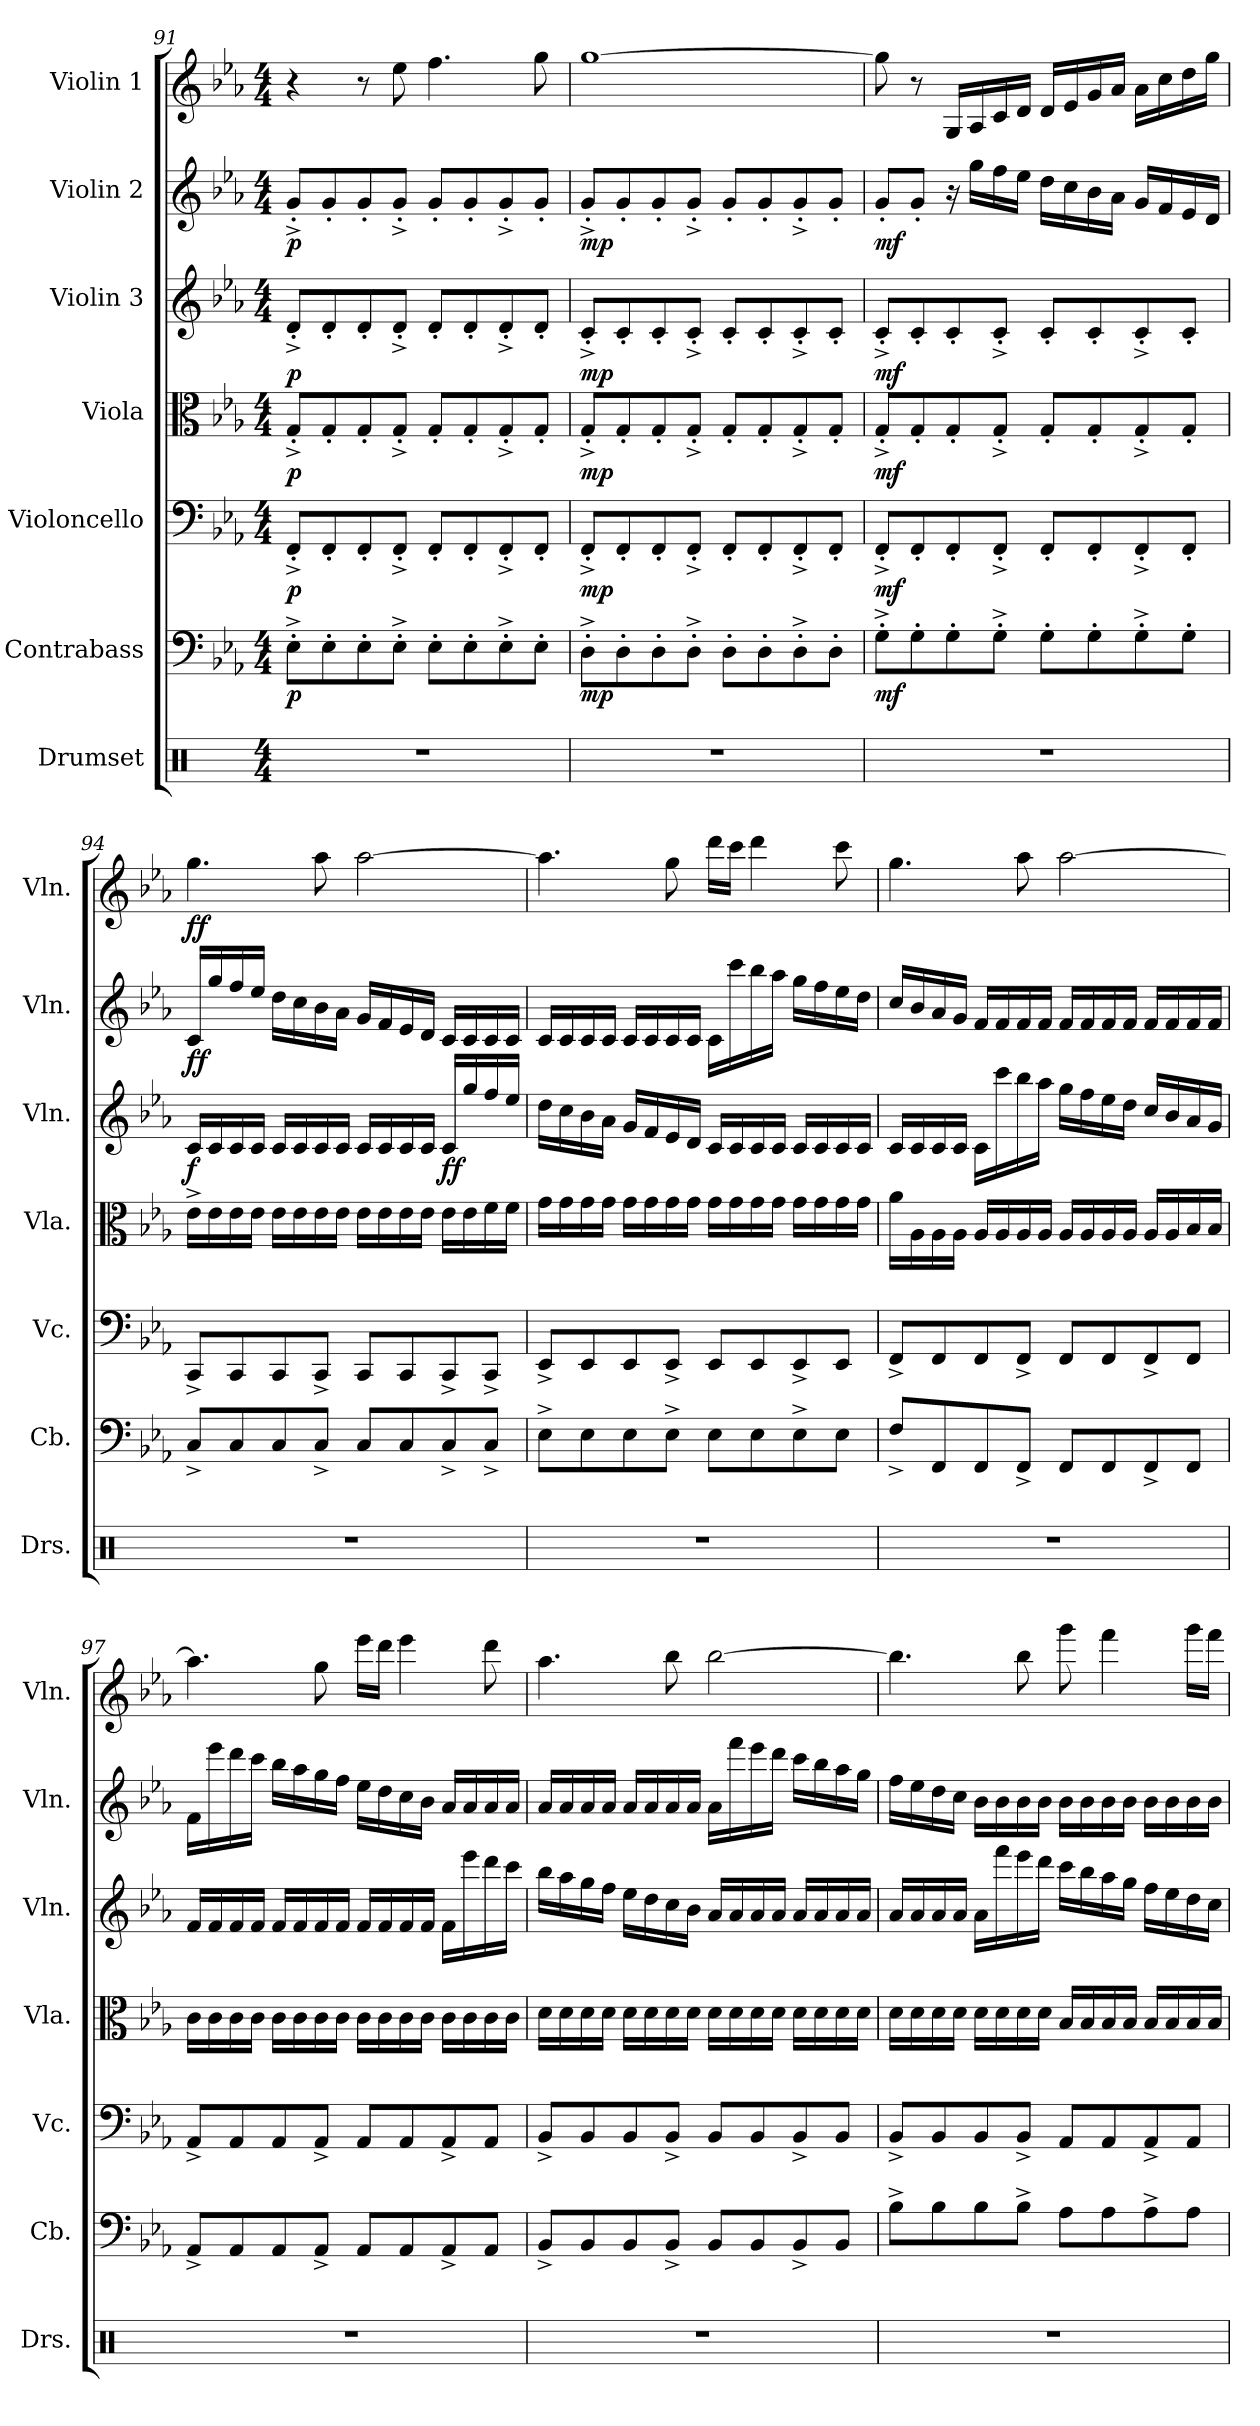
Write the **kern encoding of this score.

**kern	**kern	**dynam	**kern	**dynam	**kern	**dynam	**kern	**dynam	**kern	**dynam	**kern	**dynam
*part7	*part6	*part6	*part5	*part5	*part4	*part4	*part3	*part3	*part2	*part2	*part1	*part1
*staff7	*staff6	*staff6	*staff5	*staff5	*staff4	*staff4	*staff3	*staff3	*staff2	*staff2	*staff1	*staff1
*I"Drumset	*I"Contrabass	*	*I"Violoncello	*	*I"Viola	*	*I"Violin 3	*	*I"Violin 2	*	*I"Violin 1	*
*I'Drs.	*I'Cb.	*	*I'Vc.	*	*I'Vla.	*	*I'Vln.	*	*I'Vln.	*	*I'Vln.	*
*clefX	*clefF4	*	*clefF4	*	*clefC3	*	*clefG2	*	*clefG2	*	*clefG2	*
*	*ITrd7c12	*	*	*	*	*	*	*	*	*	*	*
*k[]	*k[b-e-a-]	*	*k[b-e-a-]	*	*k[b-e-a-]	*	*k[b-e-a-]	*	*k[b-e-a-]	*	*k[b-e-a-]	*
*M4/4	*M4/4	*	*M4/4	*	*M4/4	*	*M4/4	*	*M4/4	*	*M4/4	*
*MM100	*MM100	*	*MM100	*	*MM100	*	*MM100	*	*MM100	*	*MM100	*
=91	=91	=91	=91	=91	=91	=91	=91	=91	=91	=91	=91	=91
!	!	!LO:DY:b	!	!LO:DY:b	!	!LO:DY:b	!	!LO:DY:b	!	!LO:DY:b	!	!
1r	8EE-'^\L	p	8FF'^/L	p	8G'^/L	p	8d'^/L	p	8g'^/L	p	4r	.
.	8EE-'\	.	8FF'/	.	8G'/	.	8d'/	.	8g'/	.	.	.
.	8EE-'\	.	8FF'/	.	8G'/	.	8d'/	.	8g'/	.	8r	.
.	8EE-'^\J	.	8FF'^/J	.	8G'^/J	.	8d'^/J	.	8g'^/J	.	8ee-\	.
.	8EE-'\L	.	8FF'/L	.	8G'/L	.	8d'/L	.	8g'/L	.	4.ff\	.
.	8EE-'\	.	8FF'/	.	8G'/	.	8d'/	.	8g'/	.	.	.
.	8EE-'^\	.	8FF'^/	.	8G'^/	.	8d'^/	.	8g'^/	.	.	.
.	8EE-'\J	.	8FF'/J	.	8G'/J	.	8d'/J	.	8g'/J	.	8gg\	.
=92	=92	=92	=92	=92	=92	=92	=92	=92	=92	=92	=92	=92
!	!	!LO:DY:b	!	!LO:DY:b	!	!LO:DY:b	!	!LO:DY:b	!	!LO:DY:b	!	!
1r	8DD'^\L	mp	8FF'^/L	mp	8G'^/L	mp	8c'^/L	mp	8g'^/L	mp	[1gg	.
.	8DD'\	.	8FF'/	.	8G'/	.	8c'/	.	8g'/	.	.	.
.	8DD'\	.	8FF'/	.	8G'/	.	8c'/	.	8g'/	.	.	.
.	8DD'^\J	.	8FF'^/J	.	8G'^/J	.	8c'^/J	.	8g'^/J	.	.	.
.	8DD'\L	.	8FF'/L	.	8G'/L	.	8c'/L	.	8g'/L	.	.	.
.	8DD'\	.	8FF'/	.	8G'/	.	8c'/	.	8g'/	.	.	.
.	8DD'^\	.	8FF'^/	.	8G'^/	.	8c'^/	.	8g'^/	.	.	.
.	8DD'\J	.	8FF'/J	.	8G'/J	.	8c'/J	.	8g'/J	.	.	.
!!LO:PB:g=z
=93	=93	=93	=93	=93	=93	=93	=93	=93	=93	=93	=93	=93
!	!	!LO:DY:b	!	!LO:DY:b	!	!LO:DY:b	!	!LO:DY:b	!	!LO:DY:b	!	!
1r	8GG'^\L	mf	8FF'^/L	mf	8G'^/L	mf	8c'^/L	mf	8g'/L	mf	8gg\]	.
.	8GG'\	.	8FF'/	.	8G'/	.	8c'/	.	8g'/J	.	8r	.
.	8GG'\	.	8FF'/	.	8G'/	.	8c'/	.	16r	.	16G/LL	.
.	.	.	.	.	.	.	.	.	16gg\LL	.	16A-/	.
.	8GG'^\J	.	8FF'^/J	.	8G'^/J	.	8c'^/J	.	16ff\	.	16c/	.
.	.	.	.	.	.	.	.	.	16ee-\JJ	.	16d/JJ	.
.	8GG'\L	.	8FF'/L	.	8G'/L	.	8c'/L	.	16dd\LL	.	16d/LL	.
.	.	.	.	.	.	.	.	.	16cc\	.	16e-/	.
.	8GG'\	.	8FF'/	.	8G'/	.	8c'/	.	16b-\	.	16g/	.
.	.	.	.	.	.	.	.	.	16a-\JJ	.	16a-/JJ	.
.	8GG'^\	.	8FF'^/	.	8G'^/	.	8c'^/	.	16g/LL	.	16a-\LL	.
.	.	.	.	.	.	.	.	.	16f/	.	16cc\	.
.	8GG'\J	.	8FF'/J	.	8G'/J	.	8c'/J	.	16e-/	.	16dd\	.
.	.	.	.	.	.	.	.	.	16d/JJ	.	16gg\JJ	.
=94	=94	=94	=94	=94	=94	=94	=94	=94	=94	=94	=94	=94
!	!	!	!	!	!	!	!	!LO:DY:b	!	!LO:DY:b	!	!LO:DY:b
1r	8CC^/L	.	8CC^/L	.	16e-^\LL	.	16c/LL	f	16c/LL	ff	4.gg\	ff
.	.	.	.	.	16e-\	.	16c/	.	16gg/	.	.	.
.	8CC/	.	8CC/	.	16e-\	.	16c/	.	16ff/	.	.	.
.	.	.	.	.	16e-\JJ	.	16c/JJ	.	16ee-/JJ	.	.	.
.	8CC/	.	8CC/	.	16e-\LL	.	16c/LL	.	16dd\LL	.	.	.
.	.	.	.	.	16e-\	.	16c/	.	16cc\	.	.	.
.	8CC^/J	.	8CC^/J	.	16e-\	.	16c/	.	16b-\	.	8aa-\	.
.	.	.	.	.	16e-\JJ	.	16c/JJ	.	16a-\JJ	.	.	.
.	8CC/L	.	8CC/L	.	16e-\LL	.	16c/LL	.	16g/LL	.	[2aa-\	.
.	.	.	.	.	16e-\	.	16c/	.	16f/	.	.	.
.	8CC/	.	8CC/	.	16e-\	.	16c/	.	16e-/	.	.	.
.	.	.	.	.	16e-\JJ	.	16c/JJ	.	16d/JJ	.	.	.
!	!	!	!	!	!	!	!	!LO:DY:b	!	!	!	!
.	8CC^/	.	8CC^/	.	16e-\LL	.	16c/LL	ff	16c/LL	.	.	.
.	.	.	.	.	16e-\	.	16gg/	.	16c/	.	.	.
.	8CC^/J	.	8CC^/J	.	16f\	.	16ff/	.	16c/	.	.	.
.	.	.	.	.	16f\JJ	.	16ee-/JJ	.	16c/JJ	.	.	.
!!LO:PB:g=z
=95	=95	=95	=95	=95	=95	=95	=95	=95	=95	=95	=95	=95
1r	8EE-^\L	.	8EE-^/L	.	16g\LL	.	16dd\LL	.	16c/LL	.	4.aa-\]	.
.	.	.	.	.	16g\	.	16cc\	.	16c/	.	.	.
.	8EE-\	.	8EE-/	.	16g\	.	16b-\	.	16c/	.	.	.
.	.	.	.	.	16g\JJ	.	16a-\JJ	.	16c/JJ	.	.	.
.	8EE-\	.	8EE-/	.	16g\LL	.	16g/LL	.	16c/LL	.	.	.
.	.	.	.	.	16g\	.	16f/	.	16c/	.	.	.
.	8EE-^\J	.	8EE-^/J	.	16g\	.	16e-/	.	16c/	.	8gg\	.
.	.	.	.	.	16g\JJ	.	16d/JJ	.	16c/JJ	.	.	.
.	8EE-\L	.	8EE-/L	.	16g\LL	.	16c/LL	.	16c\LL	.	16ddd\LL	.
.	.	.	.	.	16g\	.	16c/	.	16ccc\	.	16ccc\JJ	.
.	8EE-\	.	8EE-/	.	16g\	.	16c/	.	16bb-\	.	4ddd\	.
.	.	.	.	.	16g\JJ	.	16c/JJ	.	16aa-\JJ	.	.	.
.	8EE-^\	.	8EE-^/	.	16g\LL	.	16c/LL	.	16gg\LL	.	.	.
.	.	.	.	.	16g\	.	16c/	.	16ff\	.	.	.
.	8EE-\J	.	8EE-/J	.	16g\	.	16c/	.	16ee-\	.	8ccc\	.
.	.	.	.	.	16g\JJ	.	16c/JJ	.	16dd\JJ	.	.	.
=96	=96	=96	=96	=96	=96	=96	=96	=96	=96	=96	=96	=96
1r	8FF^/L	.	8FF^/L	.	16a-\LL	.	16c/LL	.	16cc/LL	.	4.gg\	.
.	.	.	.	.	16A-\	.	16c/	.	16b-/	.	.	.
.	8FFF/	.	8FF/	.	16A-\	.	16c/	.	16a-/	.	.	.
.	.	.	.	.	16A-\JJ	.	16c/JJ	.	16g/JJ	.	.	.
.	8FFF/	.	8FF/	.	16A-/LL	.	16c\LL	.	16f/LL	.	.	.
.	.	.	.	.	16A-/	.	16ccc\	.	16f/	.	.	.
.	8FFF^/J	.	8FF^/J	.	16A-/	.	16bb-\	.	16f/	.	8aa-\	.
.	.	.	.	.	16A-/JJ	.	16aa-\JJ	.	16f/JJ	.	.	.
.	8FFF/L	.	8FF/L	.	16A-/LL	.	16gg\LL	.	16f/LL	.	[2aa-\	.
.	.	.	.	.	16A-/	.	16ff\	.	16f/	.	.	.
.	8FFF/	.	8FF/	.	16A-/	.	16ee-\	.	16f/	.	.	.
.	.	.	.	.	16A-/JJ	.	16dd\JJ	.	16f/JJ	.	.	.
.	8FFF^/	.	8FF^/	.	16A-/LL	.	16cc/LL	.	16f/LL	.	.	.
.	.	.	.	.	16A-/	.	16b-/	.	16f/	.	.	.
.	8FFF/J	.	8FF/J	.	16B-/	.	16a-/	.	16f/	.	.	.
.	.	.	.	.	16B-/JJ	.	16g/JJ	.	16f/JJ	.	.	.
!!LO:PB:g=z
=97	=97	=97	=97	=97	=97	=97	=97	=97	=97	=97	=97	=97
1r	8AAA-^/L	.	8AA-^/L	.	16c\LL	.	16f/LL	.	16f\LL	.	4.aa-\]	.
.	.	.	.	.	16c\	.	16f/	.	16eee-\	.	.	.
.	8AAA-/	.	8AA-/	.	16c\	.	16f/	.	16ddd\	.	.	.
.	.	.	.	.	16c\JJ	.	16f/JJ	.	16ccc\JJ	.	.	.
.	8AAA-/	.	8AA-/	.	16c\LL	.	16f/LL	.	16bb-\LL	.	.	.
.	.	.	.	.	16c\	.	16f/	.	16aa-\	.	.	.
.	8AAA-^/J	.	8AA-^/J	.	16c\	.	16f/	.	16gg\	.	8gg\	.
.	.	.	.	.	16c\JJ	.	16f/JJ	.	16ff\JJ	.	.	.
.	8AAA-/L	.	8AA-/L	.	16c\LL	.	16f/LL	.	16ee-\LL	.	16eee-\LL	.
.	.	.	.	.	16c\	.	16f/	.	16dd\	.	16ddd\JJ	.
.	8AAA-/	.	8AA-/	.	16c\	.	16f/	.	16cc\	.	4eee-\	.
.	.	.	.	.	16c\JJ	.	16f/JJ	.	16b-\JJ	.	.	.
.	8AAA-^/	.	8AA-^/	.	16c\LL	.	16f\LL	.	16a-/LL	.	.	.
.	.	.	.	.	16c\	.	16eee-\	.	16a-/	.	.	.
.	8AAA-/J	.	8AA-/J	.	16c\	.	16ddd\	.	16a-/	.	8ddd\	.
.	.	.	.	.	16c\JJ	.	16ccc\JJ	.	16a-/JJ	.	.	.
=98	=98	=98	=98	=98	=98	=98	=98	=98	=98	=98	=98	=98
1r	8BBB-^/L	.	8BB-^/L	.	16d\LL	.	16bb-\LL	.	16a-/LL	.	4.aa-\	.
.	.	.	.	.	16d\	.	16aa-\	.	16a-/	.	.	.
.	8BBB-/	.	8BB-/	.	16d\	.	16gg\	.	16a-/	.	.	.
.	.	.	.	.	16d\JJ	.	16ff\JJ	.	16a-/JJ	.	.	.
.	8BBB-/	.	8BB-/	.	16d\LL	.	16ee-\LL	.	16a-/LL	.	.	.
.	.	.	.	.	16d\	.	16dd\	.	16a-/	.	.	.
.	8BBB-^/J	.	8BB-^/J	.	16d\	.	16cc\	.	16a-/	.	8bb-\	.
.	.	.	.	.	16d\JJ	.	16b-\JJ	.	16a-/JJ	.	.	.
.	8BBB-/L	.	8BB-/L	.	16d\LL	.	16a-/LL	.	16a-\LL	.	[2bb-\	.
.	.	.	.	.	16d\	.	16a-/	.	16fff\	.	.	.
.	8BBB-/	.	8BB-/	.	16d\	.	16a-/	.	16eee-\	.	.	.
.	.	.	.	.	16d\JJ	.	16a-/JJ	.	16ddd\JJ	.	.	.
.	8BBB-^/	.	8BB-^/	.	16d\LL	.	16a-/LL	.	16ccc\LL	.	.	.
.	.	.	.	.	16d\	.	16a-/	.	16bb-\	.	.	.
.	8BBB-/J	.	8BB-/J	.	16d\	.	16a-/	.	16aa-\	.	.	.
.	.	.	.	.	16d\JJ	.	16a-/JJ	.	16gg\JJ	.	.	.
!!LO:PB:g=z
=99	=99	=99	=99	=99	=99	=99	=99	=99	=99	=99	=99	=99
1r	8BB-^\L	.	8BB-^/L	.	16d\LL	.	16a-/LL	.	16ff\LL	.	4.bb-\]	.
.	.	.	.	.	16d\	.	16a-/	.	16ee-\	.	.	.
.	8BB-\	.	8BB-/	.	16d\	.	16a-/	.	16dd\	.	.	.
.	.	.	.	.	16d\JJ	.	16a-/JJ	.	16cc\JJ	.	.	.
.	8BB-\	.	8BB-/	.	16d\LL	.	16a-\LL	.	16b-\LL	.	.	.
.	.	.	.	.	16d\	.	16fff\	.	16b-\	.	.	.
.	8BB-^\J	.	8BB-^/J	.	16d\	.	16eee-\	.	16b-\	.	8bb-\	.
.	.	.	.	.	16d\JJ	.	16ddd\JJ	.	16b-\JJ	.	.	.
.	8AA-\L	.	8AA-/L	.	16B-/LL	.	16ccc\LL	.	16b-\LL	.	8ggg\	.
.	.	.	.	.	16B-/	.	16bb-\	.	16b-\	.	.	.
.	8AA-\	.	8AA-/	.	16B-/	.	16aa-\	.	16b-\	.	4fff\	.
.	.	.	.	.	16B-/JJ	.	16gg\JJ	.	16b-\JJ	.	.	.
.	8AA-^\	.	8AA-^/	.	16B-/LL	.	16ff\LL	.	16b-\LL	.	.	.
.	.	.	.	.	16B-/	.	16ee-\	.	16b-\	.	.	.
.	8AA-\J	.	8AA-/J	.	16B-/	.	16dd\	.	16b-\	.	16ggg\LL	.
.	.	.	.	.	16B-/JJ	.	16cc\JJ	.	16b-\JJ	.	16fff\JJ	.
=	=	=	=	=	=	=	=	=	=	=	=	=
*-	*-	*-	*-	*-	*-	*-	*-	*-	*-	*-	*-	*-
